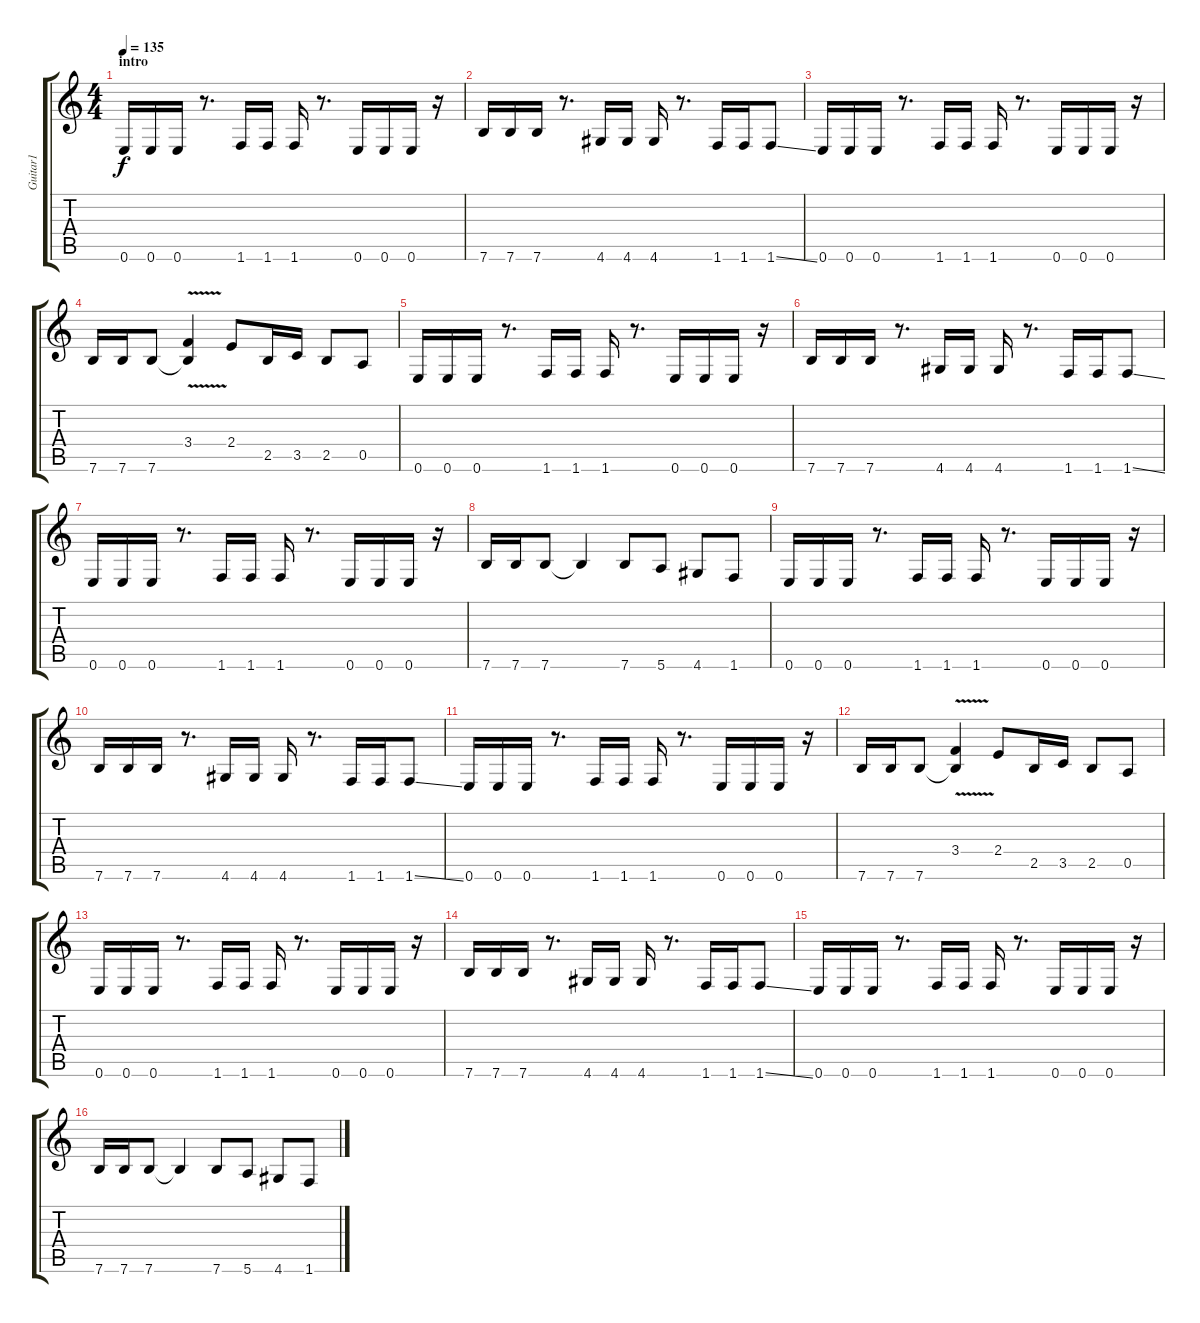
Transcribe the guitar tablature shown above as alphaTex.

\track ("Guitar1" "Guitar1") {instrument overdrivenguitar}
\staff {score tabs}
\tuning (E4 B3 G3 D3 A2 E2) {hide}
\ts (4 4)
\section ("" "intro")
\tempo 135
\clef g2
\ks c
0.6.16{dy f instrument overdrivenguitar} 0.6.16 0.6.16 r.8{d} 1.6.16 1.6.16 1.6.16 r.8{d} 0.6.16 0.6.16 0.6.16 r.16 |
7.6.16 7.6.16 7.6.16 r.8{d} 4.6.16 4.6.16 4.6.16 r.8{d} 1.6.16 1.6.16 1.6{ss}.8 |
0.6.16 0.6.16 0.6.16 r.8{d} 1.6.16 1.6.16 1.6.16 r.8{d} 0.6.16 0.6.16 0.6.16 r.16 |
7.6.16 7.6.16 7.6.8 (3.4{v} 7.6{t}).4 2.4.8 2.5.16 3.5.16 2.5.8 0.5.8 |
0.6.16 0.6.16 0.6.16 r.8{d} 1.6.16 1.6.16 1.6.16 r.8{d} 0.6.16 0.6.16 0.6.16 r.16 |
7.6.16 7.6.16 7.6.16 r.8{d} 4.6.16 4.6.16 4.6.16 r.8{d} 1.6.16 1.6.16 1.6{ss}.8 |
0.6.16 0.6.16 0.6.16 r.8{d} 1.6.16 1.6.16 1.6.16 r.8{d} 0.6.16 0.6.16 0.6.16 r.16 |
7.6.16 7.6.16 7.6.8 7.6{t}.4 7.6.8 5.6.8 4.6.8 1.6.8 |
0.6.16 0.6.16 0.6.16 r.8{d} 1.6.16 1.6.16 1.6.16 r.8{d} 0.6.16 0.6.16 0.6.16 r.16 |
7.6.16 7.6.16 7.6.16 r.8{d} 4.6.16 4.6.16 4.6.16 r.8{d} 1.6.16 1.6.16 1.6{ss}.8 |
0.6.16 0.6.16 0.6.16 r.8{d} 1.6.16 1.6.16 1.6.16 r.8{d} 0.6.16 0.6.16 0.6.16 r.16 |
7.6.16 7.6.16 7.6.8 (3.4{v} 7.6{t}).4 2.4.8 2.5.16 3.5.16 2.5.8 0.5.8 |
0.6.16 0.6.16 0.6.16 r.8{d} 1.6.16 1.6.16 1.6.16 r.8{d} 0.6.16 0.6.16 0.6.16 r.16 |
7.6.16 7.6.16 7.6.16 r.8{d} 4.6.16 4.6.16 4.6.16 r.8{d} 1.6.16 1.6.16 1.6{ss}.8 |
0.6.16 0.6.16 0.6.16 r.8{d} 1.6.16 1.6.16 1.6.16 r.8{d} 0.6.16 0.6.16 0.6.16 r.16 |
7.6.16 7.6.16 7.6.8 7.6{t}.4 7.6.8 5.6.8 4.6.8 1.6.8
